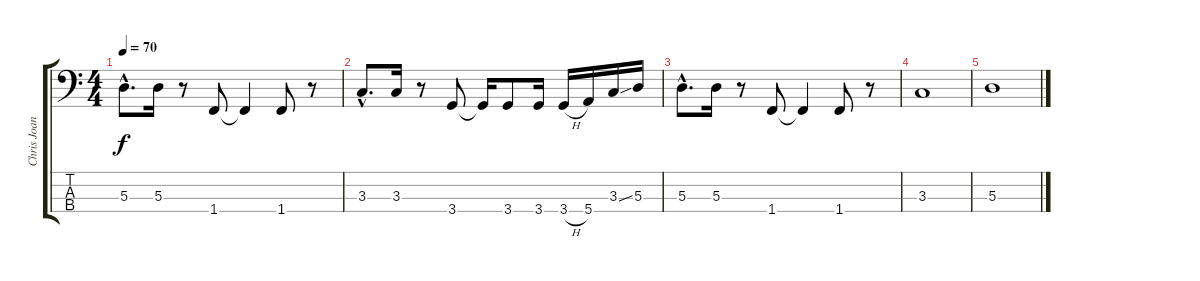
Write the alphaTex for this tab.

\track ("Chris Joannou (basse)" "Chris Joan") {instrument electricbasspick}
\staff {score tabs}
\tuning (G2 D2 A1 E1) {hide}
\ts (4 4)
\tempo 70
\clef f4
\ks c
5.3{hac}.8{d dy f} 5.3.16 r.8 1.4.8 1.4{t}.4 1.4.8 r.8 |
3.3{hac}.8{d} 3.3.16 r.8 3.4.8 3.4{t}.16 3.4.8 3.4.16 3.4{h}.16 5.4.16 3.3{ss}.16 5.3.16 |
5.3{hac}.8{d} 5.3.16 r.8 1.4.8 1.4{t}.4 1.4.8 r.8 |
3.3.1 |
5.3.1
